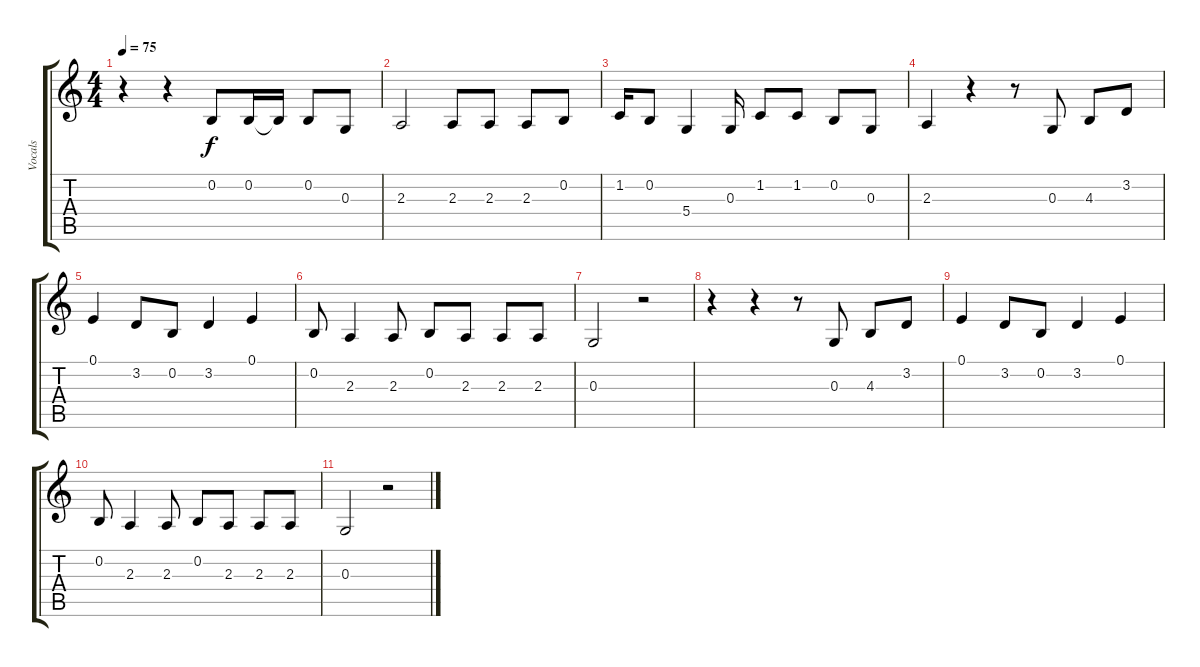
\track ("Vocals" "Vocals") {instrument altosax}
\staff {score tabs}
\tuning (E4 B3 G3 D3 A2 E2) {hide}
\ts (4 4)
\tempo 75
\clef g2
\ks c
r.4{dy f} r.4 0.2.8 0.2.16 0.2{t}.16 0.2.8 0.3.8 |
2.3.2 2.3.8 2.3.8 2.3.8 0.2.8 |
1.2.16 0.2.8 5.4.4 0.3.16 1.2.8 1.2.8 0.2.8 0.3.8 |
2.3.4 r.4 r.8 0.3.8 4.3.8 3.2.8 |
0.1.4 3.2.8 0.2.8 3.2.4 0.1.4 |
0.2.8 2.3.4 2.3.8 0.2.8 2.3.8 2.3.8 2.3.8 |
0.3.2 r.2 |
r.4 r.4 r.8 0.3.8 4.3.8 3.2.8 |
0.1.4 3.2.8 0.2.8 3.2.4 0.1.4 |
0.2.8 2.3.4 2.3.8 0.2.8 2.3.8 2.3.8 2.3.8 |
0.3.2 r.2
